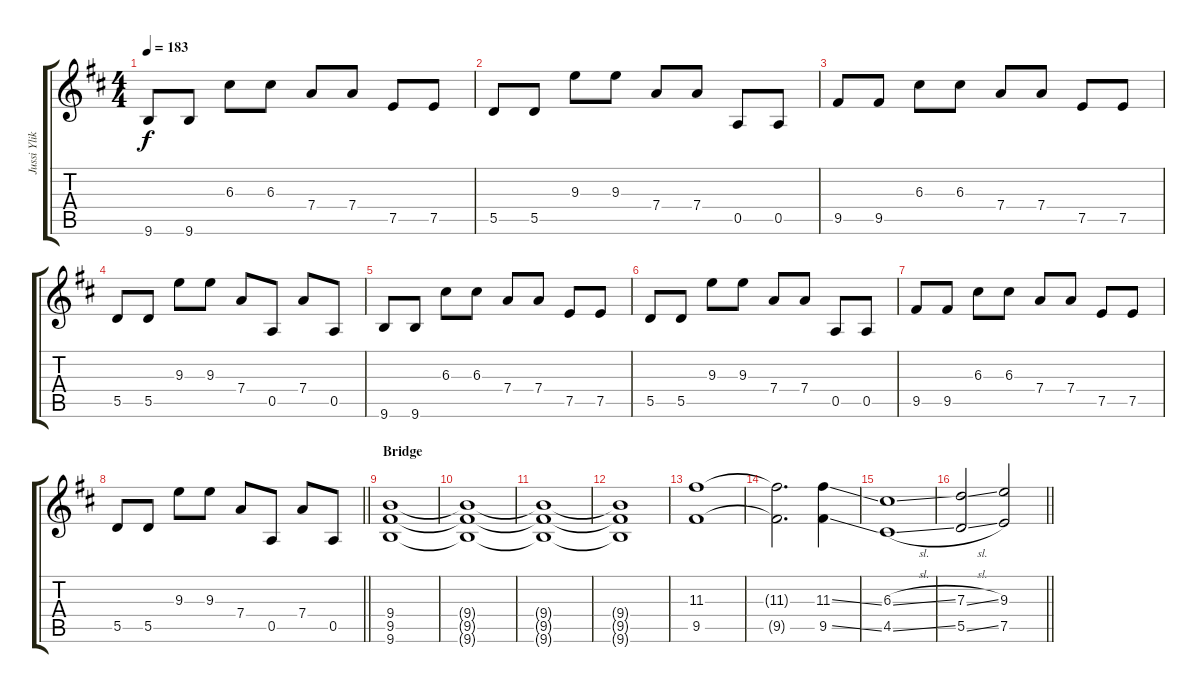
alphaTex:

\track ("Jussi Ylikoski - guitar" "Jussi Ylik") {instrument electricguitarclean}
\staff {score tabs}
\tuning (E4 B3 G3 D3 A2 D2) {hide}
\ts (4 4)
\tempo 183
\clef g2
\ks bminor
9.6.8{dy f} 9.6.8 6.3.8 6.3.8 7.4.8 7.4.8 7.5.8 7.5.8 |
5.5.8 5.5.8 9.3.8 9.3.8 7.4.8 7.4.8 0.5.8 0.5.8 |
9.5.8 9.5.8 6.3.8 6.3.8 7.4.8 7.4.8 7.5.8 7.5.8 |
5.5.8 5.5.8 9.3.8 9.3.8 7.4.8 0.5.8 7.4.8 0.5.8 |
9.6.8 9.6.8 6.3.8 6.3.8 7.4.8 7.4.8 7.5.8 7.5.8 |
5.5.8 5.5.8 9.3.8 9.3.8 7.4.8 7.4.8 0.5.8 0.5.8 |
9.5.8 9.5.8 6.3.8 6.3.8 7.4.8 7.4.8 7.5.8 7.5.8 |
\barLineRight lightlight
5.5.8 5.5.8 9.3.8 9.3.8 7.4.8 0.5.8 7.4.8 0.5.8 |
\section ("" "Bridge")
(9.4 9.5 9.6).1 |
(9.4{t} 9.5{t} 9.6{t}).1 |
(9.4{t} 9.5{t} 9.6{t}).1 |
(9.4{t} 9.5{t} 9.6{t}).1 |
(11.3 9.5).1 |
(11.3{t} 9.5{t}).2{d} (11.3{ss} 9.5{ss}).4 |
(6.3{sl} 4.5{sl}).1 |
\barLineRight lightlight
(7.3{sl} 5.5{sl}).2 (9.3 7.5).2
